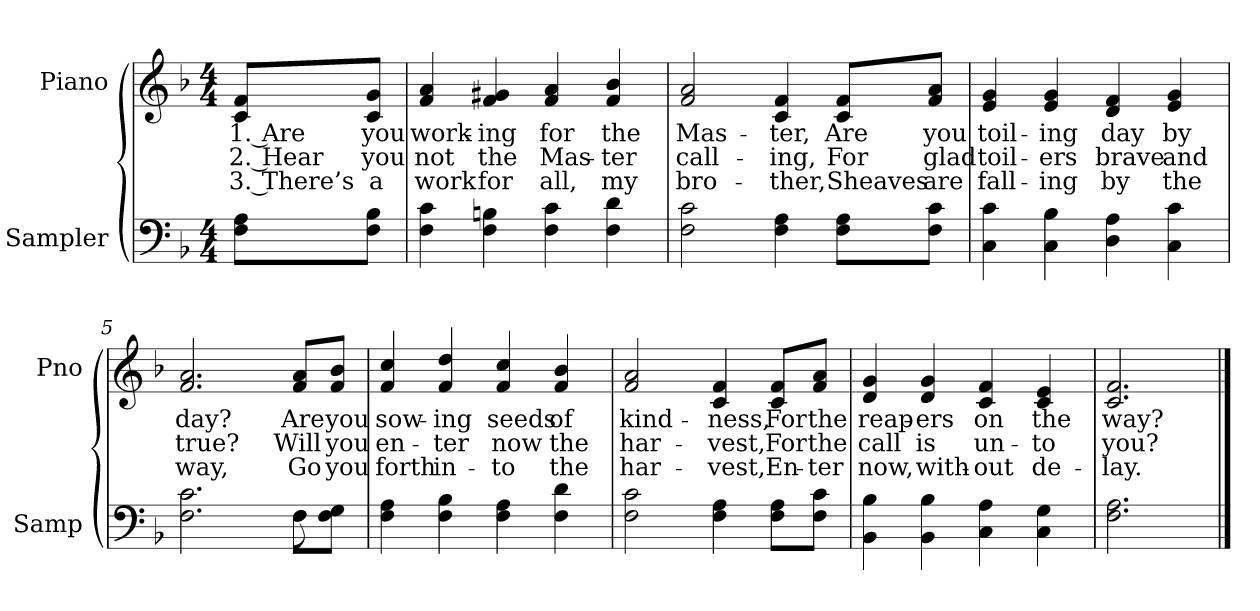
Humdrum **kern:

**kern	**kern	**text	**text	**text
*part2	*part1	*part1	*part1	*part1
*staff2	*staff1	*staff1	*staff1	*staff1
*I"Sampler	*I"Piano	*	*	*
*I'Samp	*I'Pno	*	*	*
*clefF4	*clefG2	*	*	*
*k[b-]	*k[b-]	*	*	*
*F:	*F:	*	*	*
*M4/4	*M4/4	*	*	*
=1	=1	=1	=1	=1
8F\ 8A\L	8c/ 8f/L	1. Are	2. Hear	3. There’s
8F\ 8B-\J	8c/ 8g/J	you	you	a
=2	=2	=2	=2	=2
4F 4c	4f 4a	work-	not	work
4F 4Bn	4f 4g#X	-ing	the	for
4F 4c	4f 4a	for	Mas-	all,
4F 4d	4f 4b-	the	-ter	my
=3	=3	=3	=3	=3
2F 2c	2f 2a	Mas-	call-	bro-
4F 4A	4c 4f	-ter,	-ing,	-ther,
8F\ 8A\L	8c/ 8f/L	Are	For	Sheaves
8F\ 8c\J	8f/ 8a/J	you	glad	are
=4	=4	=4	=4	=4
4C 4c	4e 4g	toil-	toil-	fall-
4C 4B-	4e 4g	-ing	-ers	-ing
4D 4A	4d 4f	day	brave	by
4C 4c	4e 4g	by	and	the
=5	=5	=5	=5	=5
*^	*	*	*	*
2.F 2.c	2.ryy	2.f 2.a	day?	true?	way,
8F\L	8F	8f/ 8a/L	Are	Will	Go
8F\ 8G\J	8ryy	8f/ 8b-/J	you	you	you
*v	*v	*	*	*	*
=6	=6	=6	=6	=6
4F 4A	4f 4cc	sow-	en-	forth
4F 4B-	4f 4dd	-ing	-ter	in-
4F 4A	4f 4cc	seeds	now	-to
4F 4d	4f 4b-	of	the	the
=7	=7	=7	=7	=7
2F 2c	2f 2a	kind-	har-	har-
4F 4A	4c 4f	-ness,	-vest,	-vest,
8F\ 8A\L	8c/ 8f/L	For	For	En-
8F\ 8c\J	8f/ 8a/J	the	the	-ter
=8	=8	=8	=8	=8
4BB- 4B-	4d 4g	reap-	call	now,
4BB- 4B-	4d 4g	-ers	is	with-
4C 4A	4c 4f	on	un-	-out
4C 4G	4c 4e	the	-to	de-
=9	=9	=9	=9	=9
2.F 2.A	2.c 2.f	way?	you?	-lay.
==	==	==	==	==
*-	*-	*-	*-	*-
